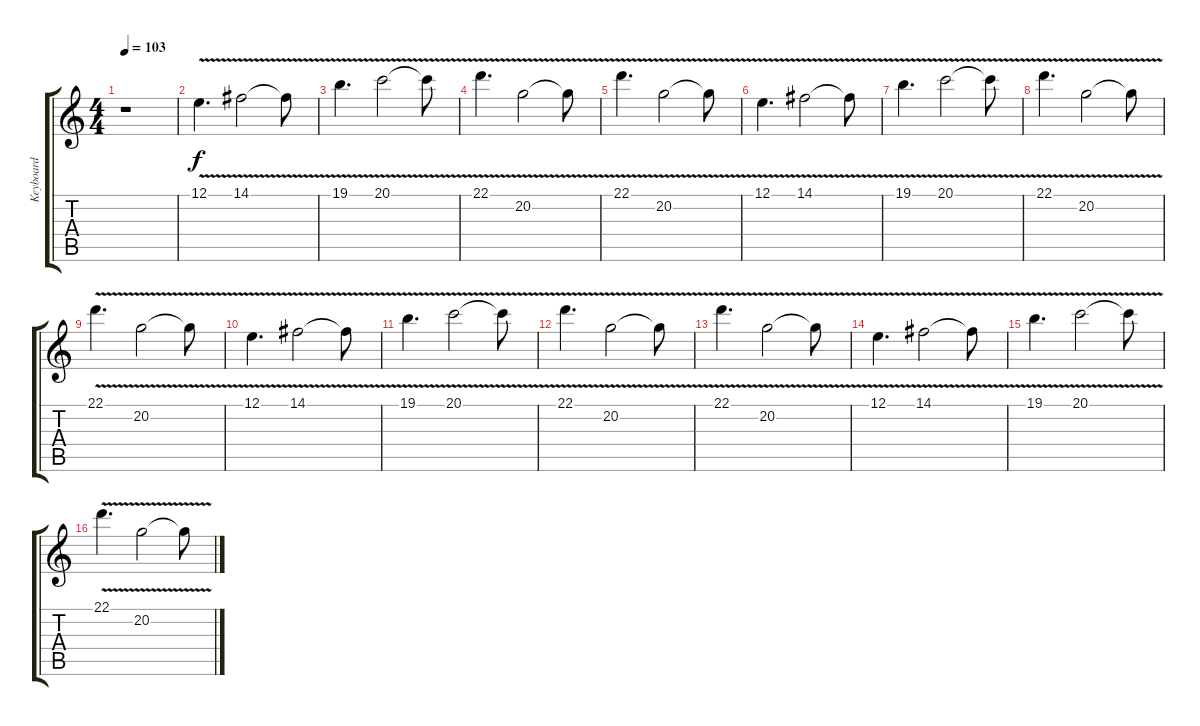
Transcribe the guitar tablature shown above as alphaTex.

\track ("Keyboard" "Keyboard") {instrument choiraahs}
\staff {score tabs}
\tuning (E4 B3 G3 D3 A2 D2) {hide}
\ts (4 4)
\tempo 103
\clef g2
\ks c
r.1{dy mp} |
12.1{v}.4{d dy f volume 10 instrument pad4choir} 14.1{v}.2 14.1{t}.8 |
19.1{v}.4{d} 20.1{v}.2 20.1{t}.8 |
22.1{v}.4{d} 20.2{v}.2 20.2{t}.8 |
22.1{v}.4{d} 20.2{v}.2 20.2{t}.8 |
12.1{v}.4{d volume 11} 14.1{v}.2 14.1{t}.8 |
19.1{v}.4{d} 20.1{v}.2 20.1{t}.8 |
22.1{v}.4{d} 20.2{v}.2 20.2{t}.8 |
22.1{v}.4{d} 20.2{v}.2 20.2{t}.8 |
12.1{v}.4{d} 14.1{v}.2 14.1{t}.8 |
19.1{v}.4{d} 20.1{v}.2 20.1{t}.8 |
22.1{v}.4{d} 20.2{v}.2 20.2{t}.8 |
22.1{v}.4{d} 20.2{v}.2 20.2{t}.8 |
12.1{v}.4{d volume 11} 14.1{v}.2 14.1{t}.8 |
19.1{v}.4{d} 20.1{v}.2 20.1{t}.8 |
22.1{v}.4{d} 20.2{v}.2 20.2{t}.8
